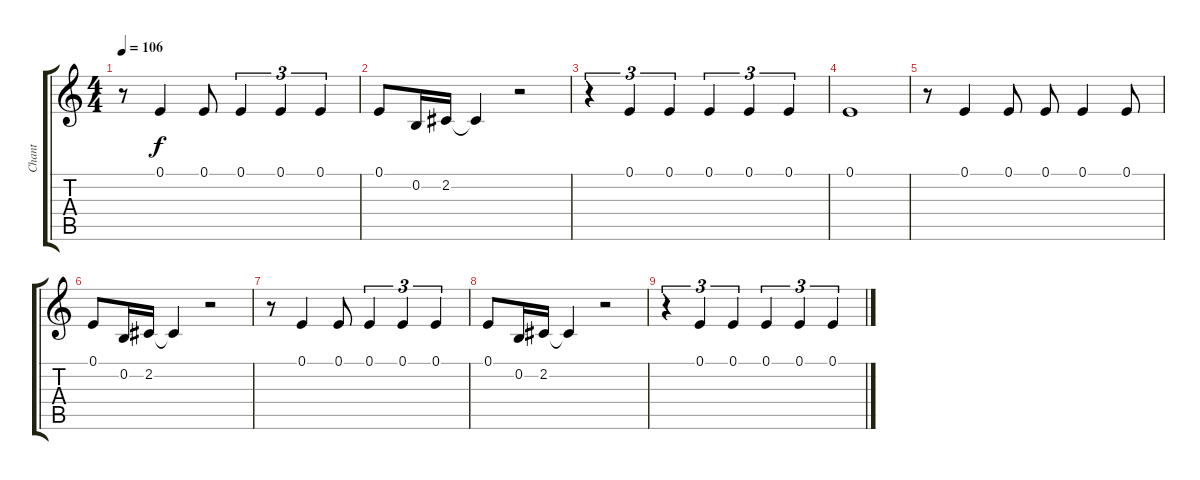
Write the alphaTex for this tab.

\track ("Chant" "Chant") {instrument tangoaccordion}
\staff {score tabs}
\tuning (E4 B3 G3 D3 A2 E2) {hide}
\ts (4 4)
\tempo 106
\clef g2
\ks c
r.8{dy f} 0.1.4 0.1.8 0.1.4{tu (3 2)} 0.1.4{tu (3 2)} 0.1.4{tu (3 2)} |
0.1.8 0.2.16 2.2.16 2.2{t}.4 r.2 |
r.4{tu (3 2)} 0.1.4{tu (3 2)} 0.1.4{tu (3 2)} 0.1.4{tu (3 2)} 0.1.4{tu (3 2)} 0.1.4{tu (3 2)} |
0.1.1 |
r.8 0.1.4 0.1.8 0.1.8 0.1.4 0.1.8 |
0.1.8 0.2.16 2.2.16 2.2{t}.4 r.2 |
r.8 0.1.4 0.1.8 0.1.4{tu (3 2)} 0.1.4{tu (3 2)} 0.1.4{tu (3 2)} |
0.1.8 0.2.16 2.2.16 2.2{t}.4 r.2 |
r.4{tu (3 2)} 0.1.4{tu (3 2)} 0.1.4{tu (3 2)} 0.1.4{tu (3 2)} 0.1.4{tu (3 2)} 0.1.4{tu (3 2)}
